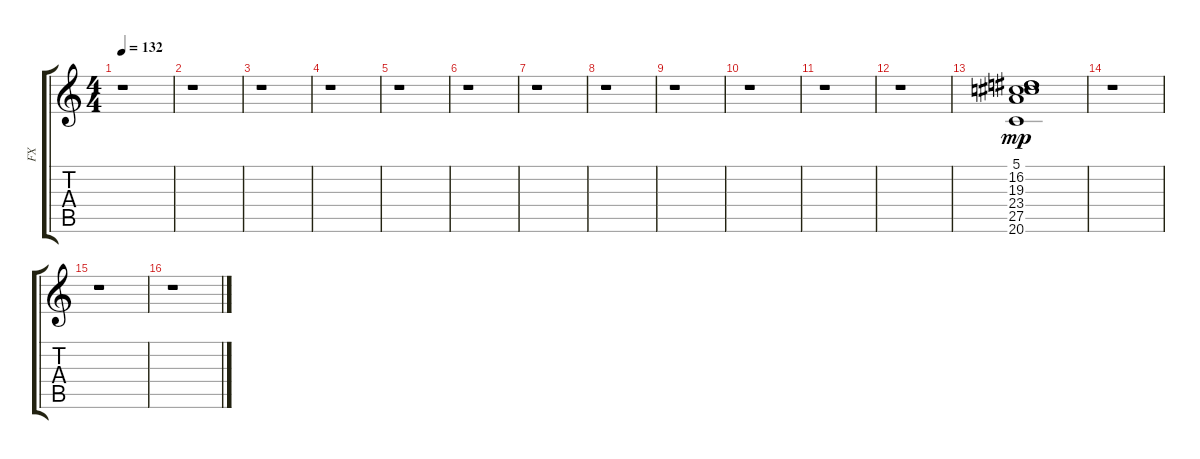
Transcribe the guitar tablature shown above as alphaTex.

\track ("FX" "FX") {instrument applause}
\staff {score tabs}
\tuning (E4 B3 G3 D3 A2 E2) {hide}
\ts (4 4)
\tempo 132
\clef g2
\ks c
r.1{dy mp} |
r.1 |
r.1 |
r.1 |
r.1 |
r.1 |
r.1 |
r.1 |
r.1 |
r.1 |
r.1 |
r.1 |
(5.1 16.2 19.3 23.4 27.5 20.6).1 |
r.1 |
r.1 |
r.1
